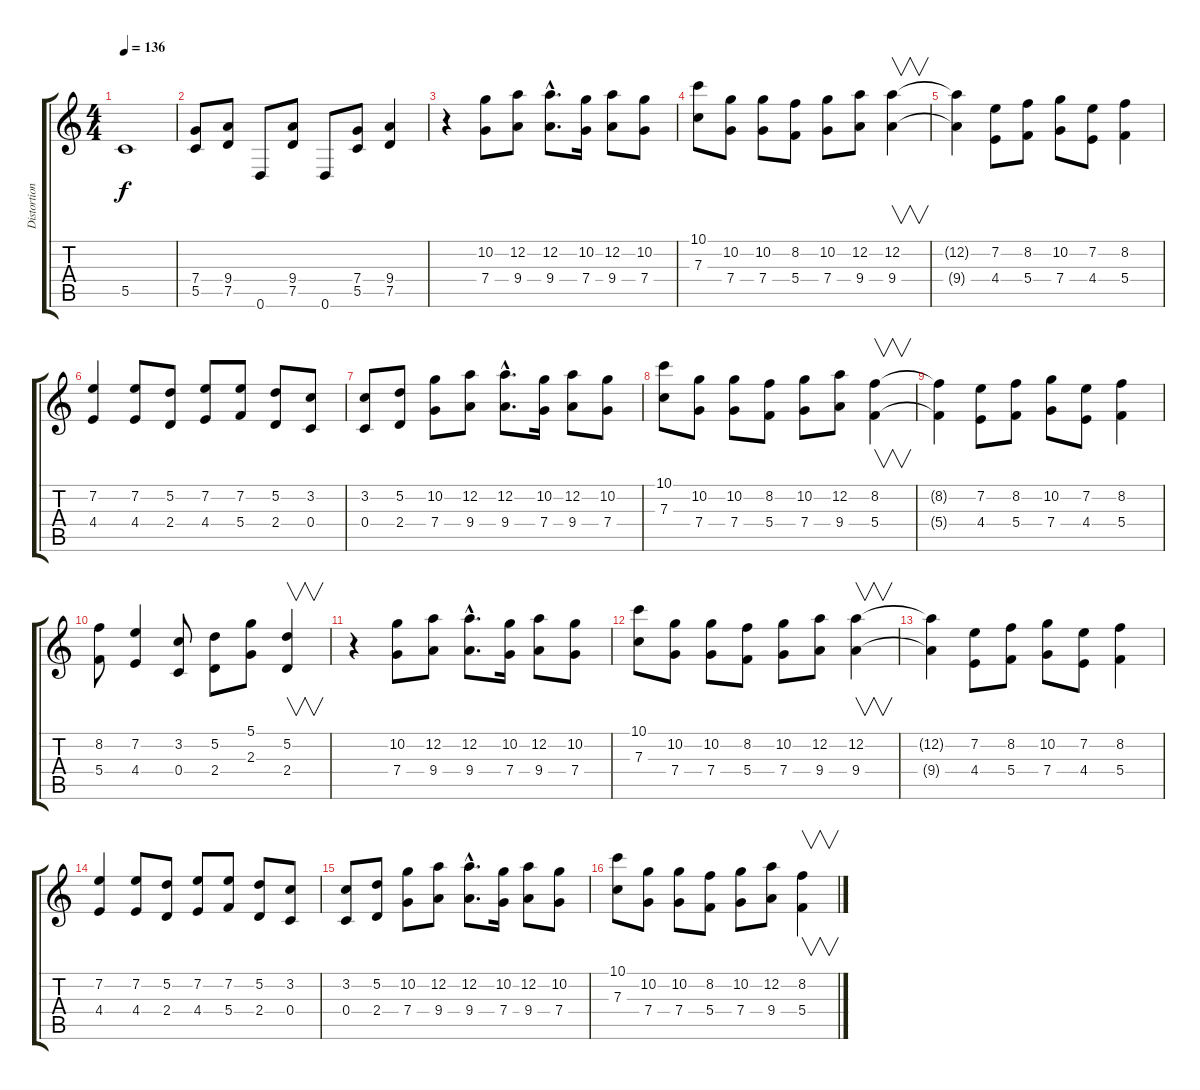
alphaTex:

\track ("Distortion Guitar 2" "Distortion") {instrument distortionguitar}
\staff {score tabs}
\tuning (D4 A3 F3 C3 G2 D2) {hide}
\ts (4 4)
\tempo 136
\clef g2
\ks c
5.5.1{dy f} |
(7.4 5.5).8 (9.4 7.5).8 0.6.8 (9.4 7.5).8 0.6.8 (7.4 5.5).8 (9.4 7.5).4 |
r.4 (10.2 7.4).8{instrument overdrivenguitar} (12.2 9.4).8 (12.2{hac} 9.4{hac}).8{d} (10.2 7.4).16 (12.2 9.4).8 (10.2 7.4).8 |
(10.1 7.3).8 (10.2 7.4).8 (10.2 7.4).8 (8.2 5.4).8 (10.2 7.4).8 (12.2 9.4).8 (12.2 9.4).4{v} |
(12.2{t} 9.4{t}).4 (7.2 4.4).8 (8.2 5.4).8 (10.2 7.4).8 (7.2 4.4).8 (8.2 5.4).4 |
(7.2 4.4).4 (7.2 4.4).8 (5.2 2.4).8 (7.2 4.4).8 (7.2 5.4).8 (5.2 2.4).8 (3.2 0.4).8 |
(3.2 0.4).8 (5.2 2.4).8 (10.2 7.4).8 (12.2 9.4).8 (12.2{hac} 9.4{hac}).8{d} (10.2 7.4).16 (12.2 9.4).8 (10.2 7.4).8 |
(10.1 7.3).8 (10.2 7.4).8 (10.2 7.4).8 (8.2 5.4).8 (10.2 7.4).8 (12.2 9.4).8 (8.2 5.4).4{v} |
(8.2{t} 5.4{t}).4 (7.2 4.4).8 (8.2 5.4).8 (10.2 7.4).8 (7.2 4.4).8 (8.2 5.4).4 |
(8.2 5.4).8 (7.2 4.4).4 (3.2 0.4).8 (5.2 2.4).8 (5.1 2.3).8 (5.2 2.4).4{v instrument guitarharmonics} |
r.4 (10.2 7.4).8{instrument overdrivenguitar} (12.2 9.4).8 (12.2{hac} 9.4{hac}).8{d} (10.2 7.4).16 (12.2 9.4).8 (10.2 7.4).8 |
(10.1 7.3).8 (10.2 7.4).8 (10.2 7.4).8 (8.2 5.4).8 (10.2 7.4).8 (12.2 9.4).8 (12.2 9.4).4{v} |
(12.2{t} 9.4{t}).4 (7.2 4.4).8 (8.2 5.4).8 (10.2 7.4).8 (7.2 4.4).8 (8.2 5.4).4 |
(7.2 4.4).4 (7.2 4.4).8 (5.2 2.4).8 (7.2 4.4).8 (7.2 5.4).8 (5.2 2.4).8 (3.2 0.4).8 |
(3.2 0.4).8 (5.2 2.4).8 (10.2 7.4).8 (12.2 9.4).8 (12.2{hac} 9.4{hac}).8{d} (10.2 7.4).16 (12.2 9.4).8 (10.2 7.4).8 |
(10.1 7.3).8 (10.2 7.4).8 (10.2 7.4).8 (8.2 5.4).8 (10.2 7.4).8 (12.2 9.4).8 (8.2 5.4).4{v}
